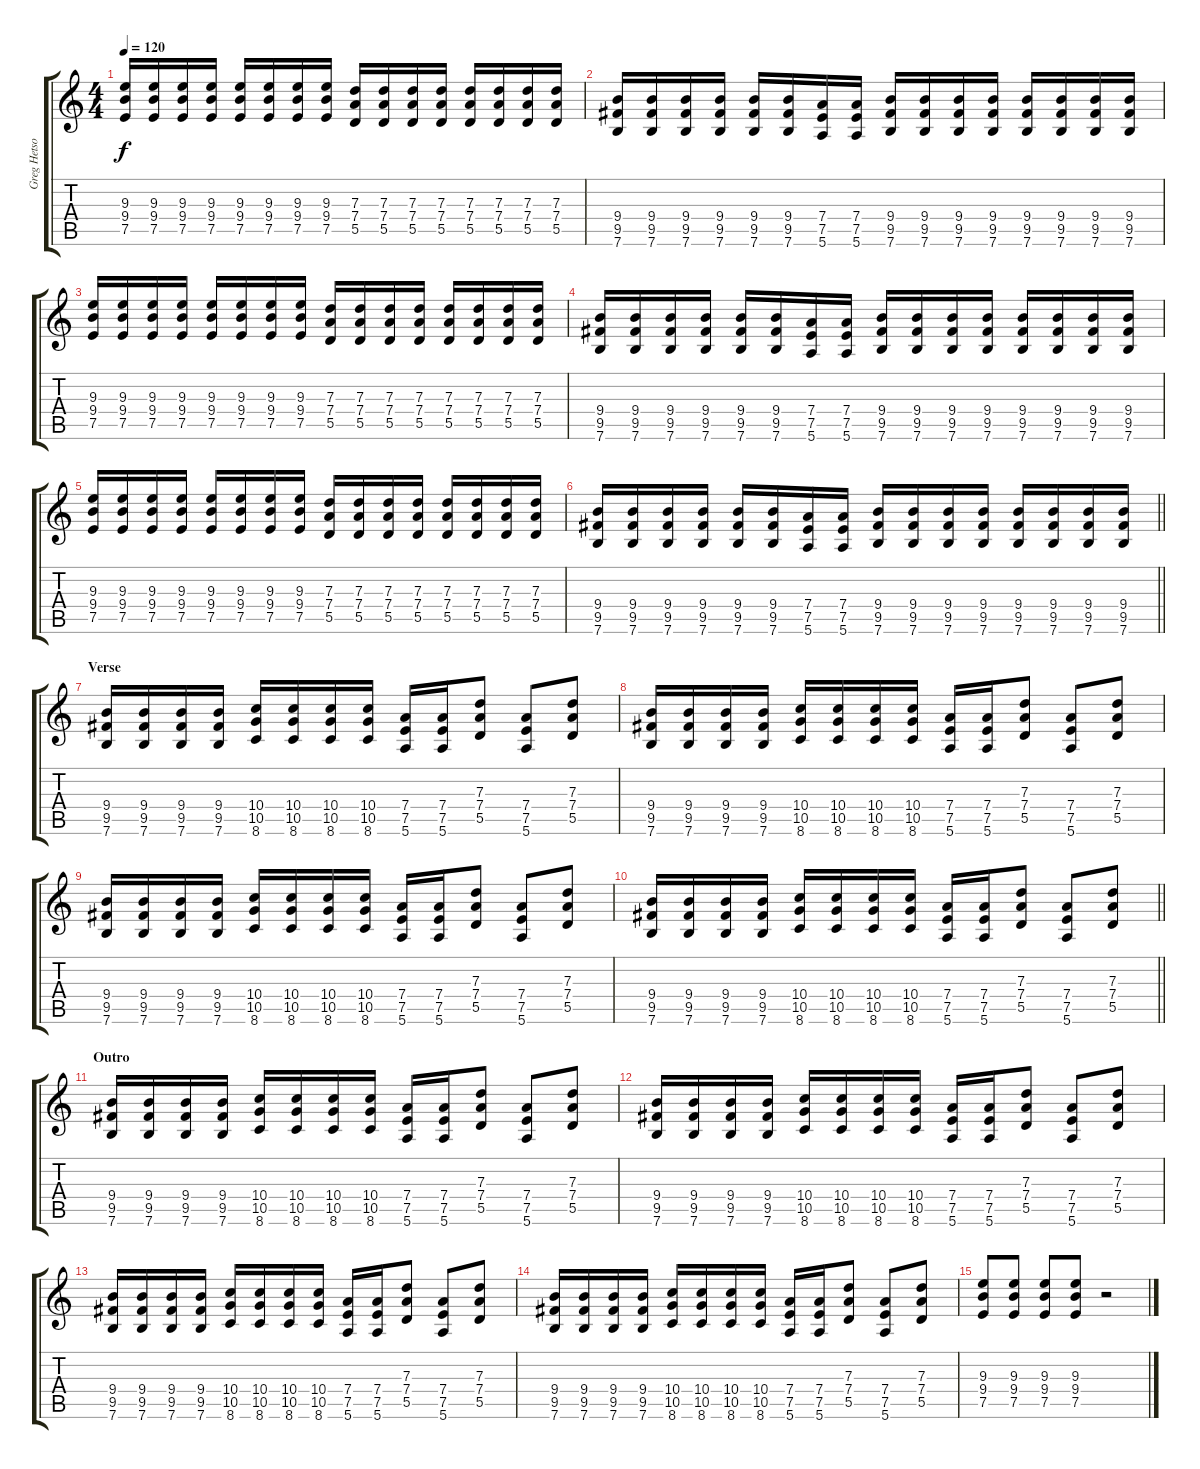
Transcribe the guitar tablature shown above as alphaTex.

\track ("Greg Hetson" "Greg Hetso") {instrument distortionguitar}
\staff {score tabs}
\tuning (E4 B3 G3 D3 A2 E2) {hide}
\ts (4 4)
\tempo 120
\clef g2
\ks c
(9.3 9.4 7.5).16{dy f} (9.3 9.4 7.5).16 (9.3 9.4 7.5).16 (9.3 9.4 7.5).16 (9.3 9.4 7.5).16 (9.3 9.4 7.5).16 (9.3 9.4 7.5).16 (9.3 9.4 7.5).16 (7.3 7.4 5.5).16 (7.3 7.4 5.5).16 (7.3 7.4 5.5).16 (7.3 7.4 5.5).16 (7.3 7.4 5.5).16 (7.3 7.4 5.5).16 (7.3 7.4 5.5).16 (7.3 7.4 5.5).16 |
(9.4 9.5 7.6).16 (9.4 9.5 7.6).16 (9.4 9.5 7.6).16 (9.4 9.5 7.6).16 (9.4 9.5 7.6).16 (9.4 9.5 7.6).16 (7.4 7.5 5.6).16 (7.4 7.5 5.6).16 (9.4 9.5 7.6).16 (9.4 9.5 7.6).16 (9.4 9.5 7.6).16 (9.4 9.5 7.6).16 (9.4 9.5 7.6).16 (9.4 9.5 7.6).16 (9.4 9.5 7.6).16 (9.4 9.5 7.6).16 |
(9.3 9.4 7.5).16 (9.3 9.4 7.5).16 (9.3 9.4 7.5).16 (9.3 9.4 7.5).16 (9.3 9.4 7.5).16 (9.3 9.4 7.5).16 (9.3 9.4 7.5).16 (9.3 9.4 7.5).16 (7.3 7.4 5.5).16 (7.3 7.4 5.5).16 (7.3 7.4 5.5).16 (7.3 7.4 5.5).16 (7.3 7.4 5.5).16 (7.3 7.4 5.5).16 (7.3 7.4 5.5).16 (7.3 7.4 5.5).16 |
(9.4 9.5 7.6).16 (9.4 9.5 7.6).16 (9.4 9.5 7.6).16 (9.4 9.5 7.6).16 (9.4 9.5 7.6).16 (9.4 9.5 7.6).16 (7.4 7.5 5.6).16 (7.4 7.5 5.6).16 (9.4 9.5 7.6).16 (9.4 9.5 7.6).16 (9.4 9.5 7.6).16 (9.4 9.5 7.6).16 (9.4 9.5 7.6).16 (9.4 9.5 7.6).16 (9.4 9.5 7.6).16 (9.4 9.5 7.6).16 |
(9.3 9.4 7.5).16 (9.3 9.4 7.5).16 (9.3 9.4 7.5).16 (9.3 9.4 7.5).16 (9.3 9.4 7.5).16 (9.3 9.4 7.5).16 (9.3 9.4 7.5).16 (9.3 9.4 7.5).16 (7.3 7.4 5.5).16 (7.3 7.4 5.5).16 (7.3 7.4 5.5).16 (7.3 7.4 5.5).16 (7.3 7.4 5.5).16 (7.3 7.4 5.5).16 (7.3 7.4 5.5).16 (7.3 7.4 5.5).16 |
\barLineRight lightlight
(9.4 9.5 7.6).16 (9.4 9.5 7.6).16 (9.4 9.5 7.6).16 (9.4 9.5 7.6).16 (9.4 9.5 7.6).16 (9.4 9.5 7.6).16 (7.4 7.5 5.6).16 (7.4 7.5 5.6).16 (9.4 9.5 7.6).16 (9.4 9.5 7.6).16 (9.4 9.5 7.6).16 (9.4 9.5 7.6).16 (9.4 9.5 7.6).16 (9.4 9.5 7.6).16 (9.4 9.5 7.6).16 (9.4 9.5 7.6).16 |
\section ("" "Verse")
(9.4 9.5 7.6).16 (9.4 9.5 7.6).16 (9.4 9.5 7.6).16 (9.4 9.5 7.6).16 (10.4 10.5 8.6).16 (10.4 10.5 8.6).16 (10.4 10.5 8.6).16 (10.4 10.5 8.6).16 (7.4 7.5 5.6).16 (7.4 7.5 5.6).16 (7.3 7.4 5.5).8 (7.4 7.5 5.6).8 (7.3 7.4 5.5).8 |
(9.4 9.5 7.6).16 (9.4 9.5 7.6).16 (9.4 9.5 7.6).16 (9.4 9.5 7.6).16 (10.4 10.5 8.6).16 (10.4 10.5 8.6).16 (10.4 10.5 8.6).16 (10.4 10.5 8.6).16 (7.4 7.5 5.6).16 (7.4 7.5 5.6).16 (7.3 7.4 5.5).8 (7.4 7.5 5.6).8 (7.3 7.4 5.5).8 |
(9.4 9.5 7.6).16 (9.4 9.5 7.6).16 (9.4 9.5 7.6).16 (9.4 9.5 7.6).16 (10.4 10.5 8.6).16 (10.4 10.5 8.6).16 (10.4 10.5 8.6).16 (10.4 10.5 8.6).16 (7.4 7.5 5.6).16 (7.4 7.5 5.6).16 (7.3 7.4 5.5).8 (7.4 7.5 5.6).8 (7.3 7.4 5.5).8 |
\barLineRight lightlight
(9.4 9.5 7.6).16 (9.4 9.5 7.6).16 (9.4 9.5 7.6).16 (9.4 9.5 7.6).16 (10.4 10.5 8.6).16 (10.4 10.5 8.6).16 (10.4 10.5 8.6).16 (10.4 10.5 8.6).16 (7.4 7.5 5.6).16 (7.4 7.5 5.6).16 (7.3 7.4 5.5).8 (7.4 7.5 5.6).8 (7.3 7.4 5.5).8 |
\section ("" "Outro")
(9.4 9.5 7.6).16 (9.4 9.5 7.6).16 (9.4 9.5 7.6).16 (9.4 9.5 7.6).16 (10.4 10.5 8.6).16 (10.4 10.5 8.6).16 (10.4 10.5 8.6).16 (10.4 10.5 8.6).16 (7.4 7.5 5.6).16 (7.4 7.5 5.6).16 (7.3 7.4 5.5).8 (7.4 7.5 5.6).8 (7.3 7.4 5.5).8 |
(9.4 9.5 7.6).16 (9.4 9.5 7.6).16 (9.4 9.5 7.6).16 (9.4 9.5 7.6).16 (10.4 10.5 8.6).16 (10.4 10.5 8.6).16 (10.4 10.5 8.6).16 (10.4 10.5 8.6).16 (7.4 7.5 5.6).16 (7.4 7.5 5.6).16 (7.3 7.4 5.5).8 (7.4 7.5 5.6).8 (7.3 7.4 5.5).8 |
(9.4 9.5 7.6).16 (9.4 9.5 7.6).16 (9.4 9.5 7.6).16 (9.4 9.5 7.6).16 (10.4 10.5 8.6).16 (10.4 10.5 8.6).16 (10.4 10.5 8.6).16 (10.4 10.5 8.6).16 (7.4 7.5 5.6).16 (7.4 7.5 5.6).16 (7.3 7.4 5.5).8 (7.4 7.5 5.6).8 (7.3 7.4 5.5).8 |
(9.4 9.5 7.6).16 (9.4 9.5 7.6).16 (9.4 9.5 7.6).16 (9.4 9.5 7.6).16 (10.4 10.5 8.6).16 (10.4 10.5 8.6).16 (10.4 10.5 8.6).16 (10.4 10.5 8.6).16 (7.4 7.5 5.6).16 (7.4 7.5 5.6).16 (7.3 7.4 5.5).8 (7.4 7.5 5.6).8 (7.3 7.4 5.5).8 |
(9.3 9.4 7.5).8 (9.3 9.4 7.5).8 (9.3 9.4 7.5).8 (9.3 9.4 7.5).8 r.2
